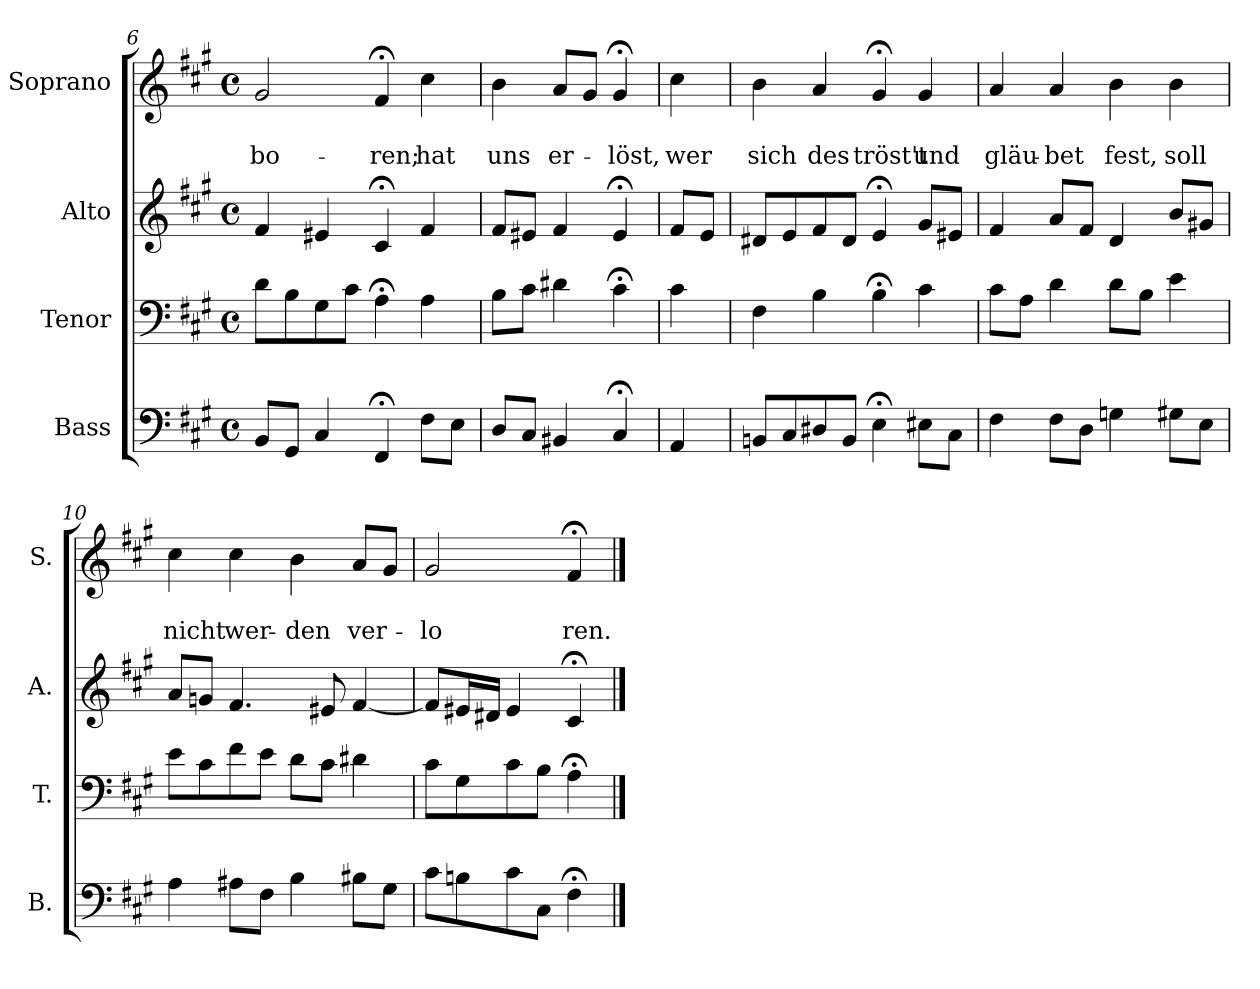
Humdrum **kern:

**kern	**kern	**kern	**kern	**text	**text
*part4	*part3	*part2	*part1	*part1	*part1
*staff4	*staff3	*staff2	*staff1	*staff1	*staff1
*I"Bass	*I"Tenor	*I"Alto	*I"Soprano	*	*
*I'B.	*I'T.	*I'A.	*I'S.	*	*
*clefF4	*clefF4	*clefG2	*clefG2	*	*
*k[f#c#g#]	*k[f#c#g#]	*k[f#c#g#]	*k[f#c#g#]	*	*
*A:	*A:	*A:	*f#:	*	*
*M4/4	*M4/4	*M4/4	*M4/4	*	*
*met(c)	*met(c)	*met(c)	*met(c)	*	*
=6	=6	=6	=6	=6	=6
8BB/L	8d\L	4f#/	2g#/	.	-bo-
8GG#/J	8B\	.	.	.	.
4C#/	8G#\	4e#X/	.	.	.
.	8c#\J	.	.	.	.
4FF#;</	4A;<\	4c#;</	4f#;</	.	-ren;
8F#\L	4A\	4f#/	4cc#\	.	hat
8E\J	.	.	.	.	.
=7	=7	=7	=7	=7	=7
8D/L	8B\L	8f#/L	4b\	.	uns
8C#/J	8c#\J	8e#X/J	.	.	.
4BB#X/	4d#X\	4f#/	8a/L	.	er-
.	.	.	8g#/J	.	.
4C#;</	4c#;<\	4e#;</	4g#;</	.	-löst,
!!LO:PB:g=z
=7a	=7a	=7a	=7a	=7a	=7a
4AA/	4c#\	8f#/L	4cc#\	.	wer
.	.	8e/J	.	.	.
=8	=8	=8	=8	=8	=8
8BBn/L	4F#\	8d#X/L	4b\	.	sich
8C#/	.	8e/	.	.	.
8D#X/	4B\	8f#/	4a/	.	des
8BB/J	.	8d#/J	.	.	.
4E;<\	4B;<\	4e;</	4g#;</	.	tröst't
8E#X\L	4c#\	8g#/L	4g#/	.	und
8C#\J	.	8e#X/J	.	.	.
=9	=9	=9	=9	=9	=9
4F#\	8c#\L	4f#/	4a/	.	gläu-
.	8A\J	.	.	.	.
8F#\L	4d\	8a/L	4a/	.	-bet
8D\J	.	8f#/J	.	.	.
4Gn\	8d\L	4d/	4b\	.	fest,
.	8B\J	.	.	.	.
8G#X\L	4e\	8b/L	4b\	.	soll
8E\J	.	8g#X/J	.	.	.
=10	=10	=10	=10	=10	=10
4A\	8e\L	8a/L	4cc#\	.	nicht
.	8c#\	8gn/J	.	.	.
8A#X\L	8f#\	4.f#/	4cc#\	.	wer-
8F#\J	8e\J	.	.	.	.
4B\	8d\L	.	4b\	.	-den
.	8c#\J	8e#X/	.	.	.
8B#X\L	4d#X\	[4f#/	8a/L	.	ver-
8G#\J	.	.	8g#/J	.	.
=11	=11	=11	=11	=11	=11
8c#\L	8c#\L	8f#/L]	2g#/	.	-lo
8Bn\	8G#\	16e#X/L	.	.	.
.	.	16d#X/JJ	.	.	.
8c#\	8c#\	4e#/	.	.	.
8C#\J	8B\J	.	.	.	.
4F#;<\	4A;<\	4c#;</	4f#;</	.	ren.
==	==	==	==	==	==
*-	*-	*-	*-	*-	*-
